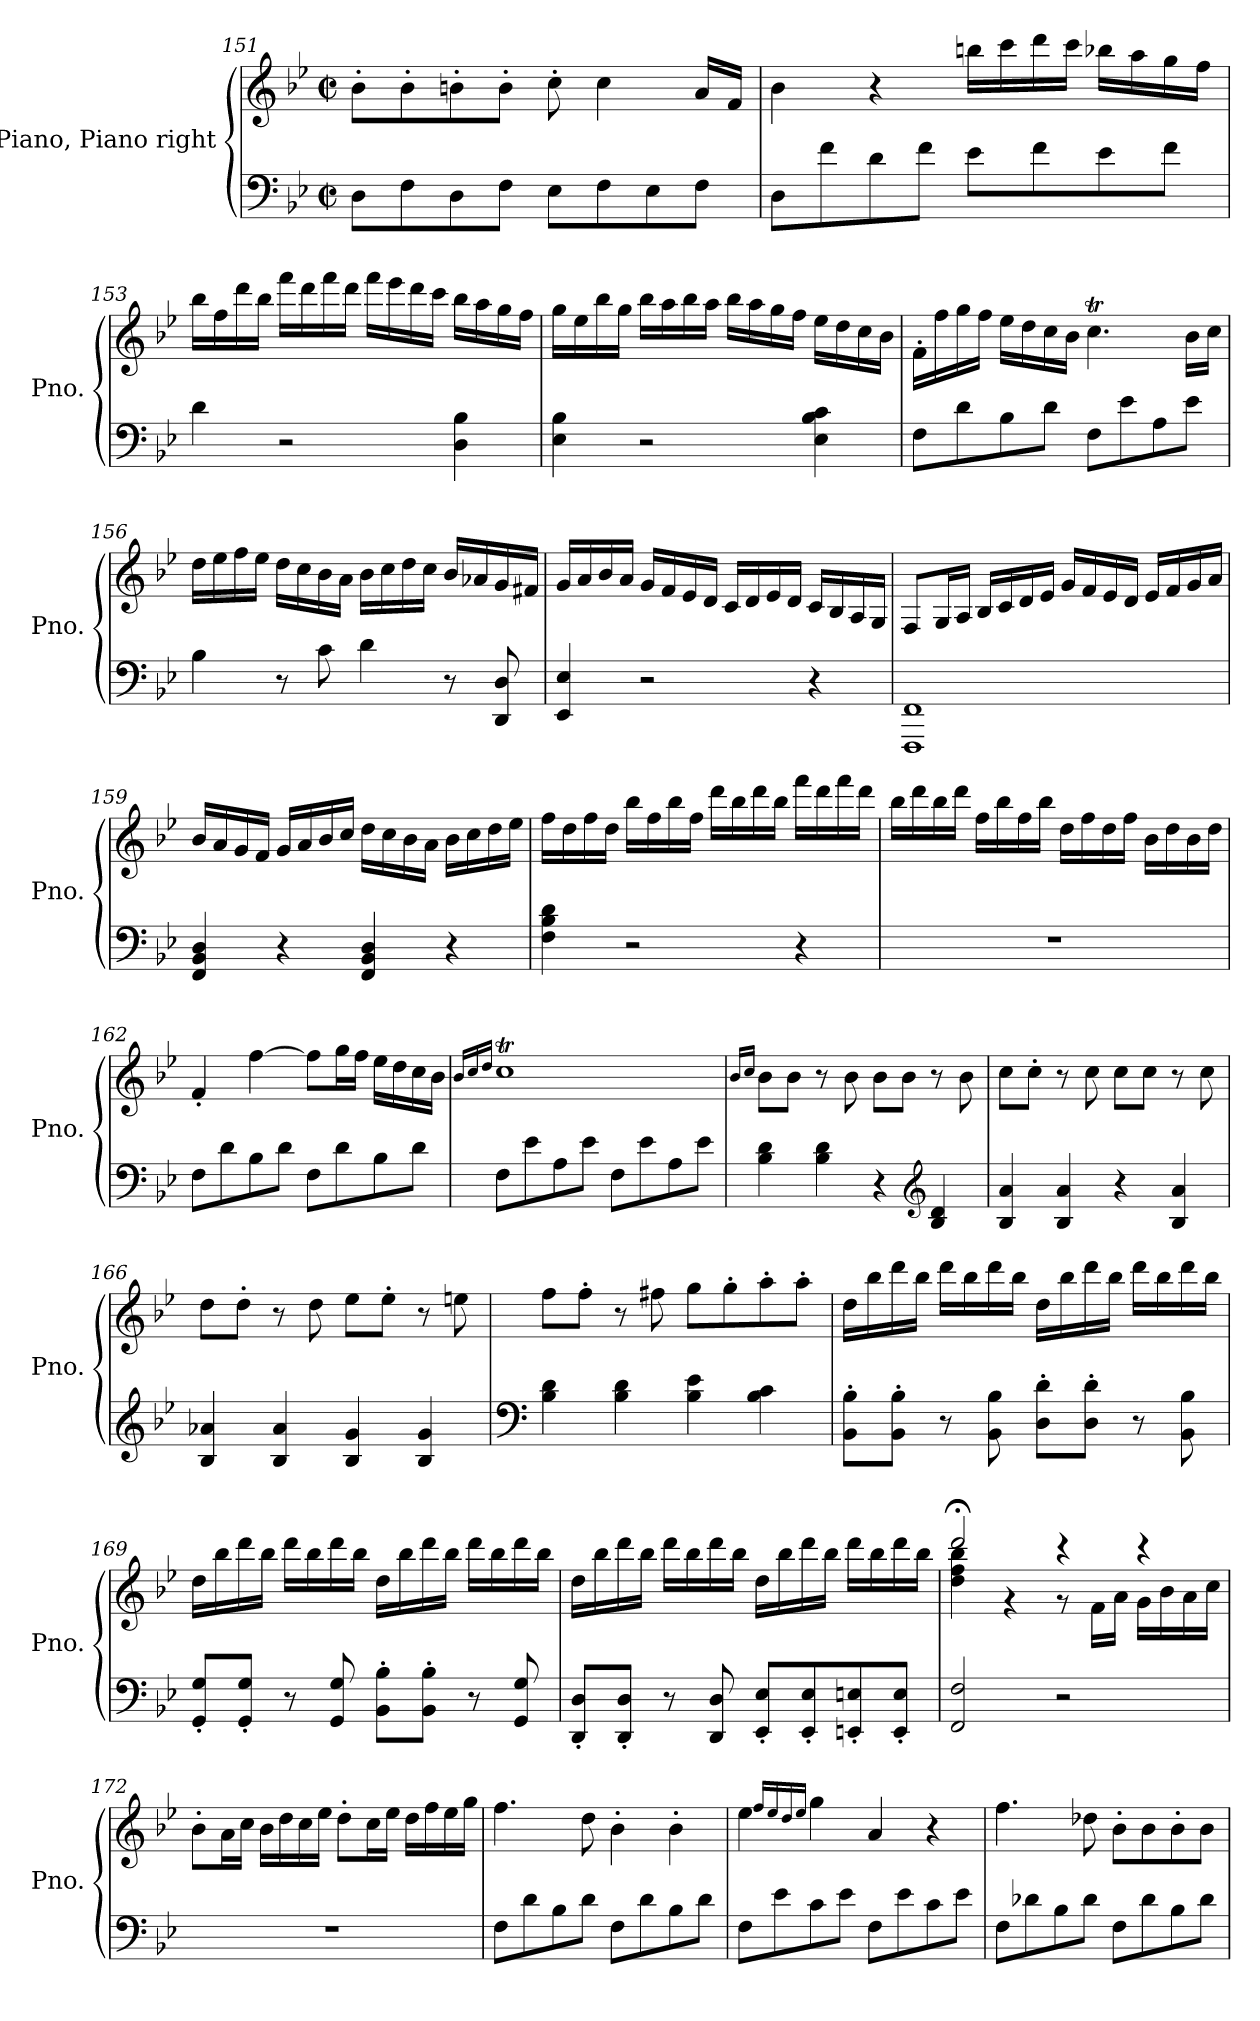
**kern	**kern
*part1	*part1
*staff2	*staff1
*I"Piano, Piano right	*
*I'Pno.	*
*clefF4	*clefG2
*k[b-e-]	*k[b-e-]
*M2/2	*M2/2
*met(c|)	*met(c|)
=151	=151
8D\L	8b-'\L
8F\	8b-'\
8D\	8bn'\
8F\J	8b'\J
8E-\L	8cc'\
8F\	4cc\
8E-\	.
8F\J	16a/LL
.	16f/JJ
!!LO:LB:g=z
=152	=152
8D\L	4b-\
8f\	.
8d\	4r
8f\J	.
8e-\L	16bbn\LL
.	16ccc\
8f\	16ddd\
.	16ccc\JJ
8e-\	16bb-X\LL
.	16aa\
8f\J	16gg\
.	16ff\JJ
=153	=153
4d\	16bb-\LL
.	16ff\
.	16ddd\
.	16bb-\JJ
2r	16fff\LL
.	16ddd\
.	16fff\
.	16ddd\JJ
.	16fff\LL
.	16eee-\
.	16ddd\
.	16ccc\JJ
4D\ 4B-\	16bb-\LL
.	16aa\
.	16gg\
.	16ff\JJ
=154	=154
4E-\ 4B-\	16gg\LL
.	16ee-\
.	16bb-\
.	16gg\JJ
2r	16bb-\LL
.	16aa\
.	16bb-\
.	16aa\JJ
.	16bb-\LL
.	16aa\
.	16gg\
.	16ff\JJ
4E-\ 4B-\ 4c\	16ee-\LL
.	16dd\
.	16cc\
.	16b-\JJ
!!LO:LB:g=z
=155	=155
8F\L	16f'\LL
.	16ff\
8d\	16gg\
.	16ff\JJ
8B-\	16ee-\LL
.	16dd\
8d\J	16cc\
.	16b-\JJ
8F\L	4.ccT\
8e-\	.
8A\	.
8e-\J	16b-\LL
.	16cc\JJ
=156	=156
4B-\	16dd\LL
.	16ee-\
.	16ff\
.	16ee-\JJ
8r	16dd\LL
.	16cc\
8c\	16b-\
.	16a\JJ
4d\	16b-\LL
.	16cc\
.	16dd\
.	16cc\JJ
8r	16b-/LL
.	16a-X/
8DD/ 8D/	16g/
.	16f#X/JJ
=157	=157
4EE-/ 4E-/	16g/LL
.	16a/
.	16b-/
.	16a/JJ
2r	16g/LL
.	16f/
.	16e-/
.	16d/JJ
.	16c/LL
.	16d/
.	16e-/
.	16d/JJ
4r	16c/LL
.	16B-/
.	16A/
.	16G/JJ
!!LO:LB:g=z
=158	=158
1FFF 1FF	8F/L
.	16G/L
.	16A/JJ
.	16B-/LL
.	16c/
.	16d/
.	16e-/JJ
.	16g/LL
.	16f/
.	16e-/
.	16d/JJ
.	16e-/LL
.	16f/
.	16g/
.	16a/JJ
=159	=159
4FF/ 4BB-/ 4D/	16b-/LL
.	16a/
.	16g/
.	16f/JJ
4r	16g/LL
.	16a/
.	16b-/
.	16cc/JJ
4FF/ 4BB-/ 4D/	16dd\LL
.	16cc\
.	16b-\
.	16a\JJ
4r	16b-\LL
.	16cc\
.	16dd\
.	16ee-\JJ
=160	=160
4F\ 4B-\ 4d\	16ff\LL
.	16dd\
.	16ff\
.	16dd\JJ
2r	16bb-\LL
.	16ff\
.	16bb-\
.	16ff\JJ
.	16ddd\LL
.	16bb-\
.	16ddd\
.	16bb-\JJ
4r	16fff\LL
.	16ddd\
.	16fff\
.	16ddd\JJ
!!LO:LB:g=z
=161	=161
1r	16bb-\LL
.	16ddd\
.	16bb-\
.	16ddd\JJ
.	16ff\LL
.	16bb-\
.	16ff\
.	16bb-\JJ
.	16dd\LL
.	16ff\
.	16dd\
.	16ff\JJ
.	16b-\LL
.	16dd\
.	16b-\
.	16dd\JJ
=162	=162
8F\L	4f'/
8d\	.
8B-\	[4ff\
8d\J	.
8F\L	8ff\L]
8d\	16gg\L
.	16ff\JJ
8B-\	16ee-\LL
.	16dd\
8d\J	16cc\
.	16b-\JJ
=163	=163
.	16qb-/LL
.	16qcc/
.	16qdd/JJ
8F\L	1ccT
8e-\	.
8A\	.
8e-\J	.
8F\L	.
8e-\	.
8A\	.
8e-\J	.
=164	=164
.	16qb-/LL
.	16qcc/JJ
4B-\ 4d\	8b-\L
.	8b-\J
4B-\ 4d\	8r
.	8b-\
4r	8b-\L
.	8b-\J
*clefG2	*
4B-/ 4d/	8r
.	8b-\
!!LO:LB:g=z
=165	=165
4B-/ 4a/	8cc\L
.	8cc'\J
4B-/ 4a/	8r
.	8cc\
4r	8cc\L
.	8cc\J
4B-/ 4a/	8r
.	8cc\
=166	=166
4B-/ 4a-X/	8dd\L
.	8dd'\J
4B-/ 4a-/	8r
.	8dd\
4B-/ 4g/	8ee-\L
.	8ee-'\J
4B-/ 4g/	8r
.	8een\
=167	=167
*clefF4	*
4B-\ 4d\	8ff\L
.	8ff'\J
4B-\ 4d\	8r
.	8ff#X\
4B-\ 4e-\	8gg\L
.	8gg'\
4B-\ 4c\	8aa'\
.	8aa'\J
!!LO:PB:g=z
=168	=168
8BB-\' 8B-\'L	16dd\LL
.	16bb-\
8BB-\' 8B-\'J	16ddd\
.	16bb-\JJ
8r	16ddd\LL
.	16bb-\
8BB-\ 8B-\	16ddd\
.	16bb-\JJ
8D\' 8d\'L	16dd\LL
.	16bb-\
8D\' 8d\'J	16ddd\
.	16bb-\JJ
8r	16ddd\LL
.	16bb-\
8BB-\ 8B-\	16ddd\
.	16bb-\JJ
=169	=169
8GG/' 8G/'L	16dd\LL
.	16bb-\
8GG/' 8G/'J	16ddd\
.	16bb-\JJ
8r	16ddd\LL
.	16bb-\
8GG/ 8G/	16ddd\
.	16bb-\JJ
8BB-\' 8B-\'L	16dd\LL
.	16bb-\
8BB-\' 8B-\'J	16ddd\
.	16bb-\JJ
8r	16ddd\LL
.	16bb-\
8GG/ 8G/	16ddd\
.	16bb-\JJ
!!LO:LB:g=z
=170	=170
8DD/' 8D/'L	16dd\LL
.	16bb-\
8DD/' 8D/'J	16ddd\
.	16bb-\JJ
8r	16ddd\LL
.	16bb-\
8DD/ 8D/	16ddd\
.	16bb-\JJ
8EE-/' 8E-/'L	16dd\LL
.	16bb-\
8EE-/' 8E-/'	16ddd\
.	16bb-\JJ
8EEn/' 8En/'	16ddd\LL
.	16bb-\
8EE/' 8E/'J	16ddd\
.	16bb-\JJ
=171	=171
*	*^
2FF/ 2F/	2ddd;</	4dd\ 4ff\ 4bb-\
.	.	4r
2r	4r	8r
.	.	16f\LL
.	.	16a\JJ
.	4r	16g\LL
.	.	16b-\
.	.	16a\
.	.	16cc\JJ
*	*v	*v
=172	=172
1r	8b-'\L
.	16a\L
.	16cc\JJ
.	16b-\LL
.	16dd\
.	16cc\
.	16ee-\JJ
.	8dd'\L
.	16cc\L
.	16ee-\JJ
.	16dd\LL
.	16ff\
.	16ee-\
.	16gg\JJ
!!LO:LB:g=z
=173	=173
8F\L	4.ff\
8d\	.
8B-\	.
8d\J	8dd\
8F\L	4b-'\
8d\	.
8B-\	4b-'\
8d\J	.
=174	=174
8F\L	4ee-\
8e-\	.
.	16qff/LL
.	16qee-/
.	16qdd/
.	16qee-/JJ
8c\	4gg\
8e-\J	.
8F\L	4a/
8e-\	.
8c\	4r
8e-\J	.
=175	=175
8F\L	4.ff\
8d-X\	.
8B-\	.
8d-\J	8dd-X\
8F\L	8b-'\L
8d-\	8b-\
8B-\	8b-'\
8d-\J	8b-\J
=	=
*-	*-
